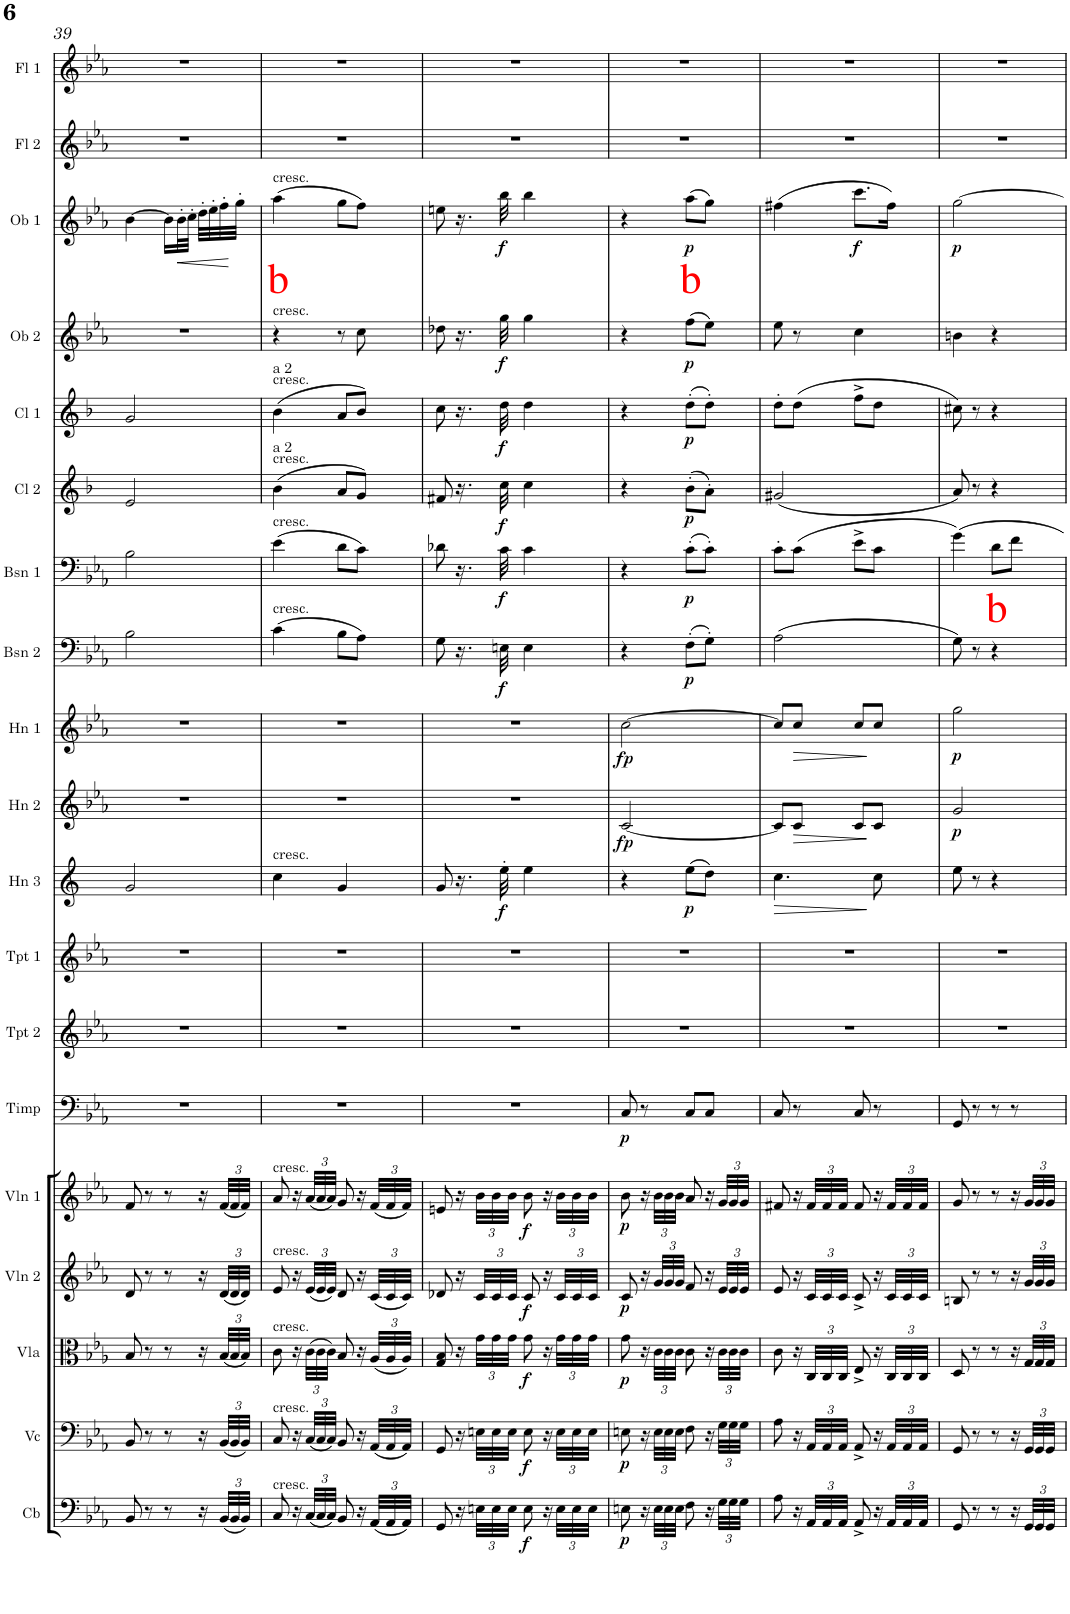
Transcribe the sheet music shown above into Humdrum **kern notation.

**kern	**dynam	**kern	**dynam	**kern	**dynam	**kern	**dynam	**kern	**dynam	**kern	**dynam	**kern	**kern	**kern	**dynam	**kern	**dynam	**kern	**dynam	**kern	**dynam	**kern	**text	**dynam	**kern	**dynam	**kern	**dynam	**kern	**dynam	**kern	**text	**dynam	**kern	**kern
*part19	*part19	*part18	*part18	*part17	*part17	*part16	*part16	*part15	*part15	*part14	*part14	*part13	*part12	*part11	*part11	*part10	*part10	*part9	*part9	*part8	*part8	*part7	*part7	*part7	*part6	*part6	*part5	*part5	*part4	*part4	*part3	*part3	*part3	*part2	*part1
*staff19	*staff19	*staff18	*staff18	*staff17	*staff17	*staff16	*staff16	*staff15	*staff15	*staff14	*staff14	*staff13	*staff12	*staff11	*staff11	*staff10	*staff10	*staff9	*staff9	*staff8	*staff8	*staff7	*staff7	*staff7	*staff6	*staff6	*staff5	*staff5	*staff4	*staff4	*staff3	*staff3	*staff3	*staff2	*staff1
*I"Contrabass	*	*I"Violoncello	*	*I"Viola	*	*I"Violin 2	*	*I"Violin 1	*	*I"Timpani	*	*I"C Trumpet 2	*I"C Trumpet 1	*I"Eb Horn 3	*	*I"C Horn 2	*	*I"C Horn 1	*	*I"Bassoon 2	*	*I"Bassoon 1	*	*	*I"Bb Clarinet 2	*	*I"Bb Clarinet 1	*	*I"Oboe 2	*	*I"Oboe 1	*	*	*I"Flute 2	*I"Flute 1
*I'Cb	*	*I'Vc	*	*I'Vla	*	*I'Vln 2	*	*I'Vln 1	*	*I'Timp	*	*I'Tpt 2	*I'Tpt 1	*I'Hn 3	*	*I'Hn 2	*	*I'Hn 1	*	*I'Bsn 2	*	*I'Bsn 1	*	*	*I'Cl 2	*	*I'Cl 1	*	*I'Ob 2	*	*I'Ob 1	*	*	*I'Fl 2	*I'Fl 1
!!LO:PB:g=z
*clefF4	*	*clefF4	*	*clefC3	*	*clefG2	*	*clefG2	*	*clefF4	*	*clefG2	*clefG2	*clefG2	*	*clefG2	*	*clefG2	*	*clefF4	*	*clefF4	*	*	*clefG2	*	*clefG2	*	*clefG2	*	*clefG2	*	*	*clefG2	*clefG2
*Trd7c12	*	*	*	*	*	*	*	*	*	*	*	*Trd1c2	*Trd1c2	*Trd5c9	*	*Trd7c12	*	*Trd7c12	*	*	*	*	*	*	*Trd1c2	*	*Trd1c2	*	*	*	*	*	*	*	*
*k[b-e-a-]	*	*k[b-e-a-]	*	*k[b-e-a-]	*	*k[b-e-a-]	*	*k[b-e-a-]	*	*k[b-e-a-]	*	*k[b-e-a-]	*k[b-e-a-]	*k[]	*	*k[b-e-a-]	*	*k[b-e-a-]	*	*k[b-e-a-]	*	*k[b-e-a-]	*	*	*k[b-]	*	*k[b-]	*	*k[b-e-a-]	*	*k[b-e-a-]	*	*	*k[b-e-a-]	*k[b-e-a-]
*M2/4	*	*M2/4	*	*M2/4	*	*M2/4	*	*M2/4	*	*M2/4	*	*M2/4	*M2/4	*M2/4	*	*M2/4	*	*M2/4	*	*M2/4	*	*M2/4	*	*	*M2/4	*	*M2/4	*	*M2/4	*	*M2/4	*	*	*M2/4	*M2/4
=39	=39	=39	=39	=39	=39	=39	=39	=39	=39	=39	=39	=39	=39	=39	=39	=39	=39	=39	=39	=39	=39	=39	=39	=39	=39	=39	=39	=39	=39	=39	=39	=39	=39	=39	=39
8BB-/	.	8BB-/	.	8B-/	.	8d/	.	8f/	.	2r	.	2r	2r	2g/	.	2r	.	2r	.	2B-\	.	2B-\	.	.	2e/	.	2g/	.	2r	.	[4b-\	.	.	2r	2r
8r	.	8r	.	8r	.	8r	.	8r	.	.	.	.	.	.	.	.	.	.	.	.	.	.	.	.	.	.	.	.	.	.	.	.	.	.	.
8r	.	8r	.	8r	.	8r	.	8r	.	.	.	.	.	.	.	.	.	.	.	.	.	.	.	.	.	.	.	.	.	.	16b-\LL]	.	.	.	.
!	!	!	!	!	!	!	!	!	!	!	!	!	!	!	!	!	!	!	!	!	!	!	!	!	!	!	!	!	!	!	!	!	!LO:HP:b	!	!
.	.	.	.	.	.	.	.	.	.	.	.	.	.	.	.	.	.	.	.	.	.	.	.	.	.	.	.	.	.	.	32b-'\L	.	<	.	.
.	.	.	.	.	.	.	.	.	.	.	.	.	.	.	.	.	.	.	.	.	.	.	.	.	.	.	.	.	.	.	32cc'\JJJ	.	.	.	.
16r	.	16r	.	16r	.	16r	.	16r	.	.	.	.	.	.	.	.	.	.	.	.	.	.	.	.	.	.	.	.	.	.	32dd'\LLL	.	.	.	.
.	.	.	.	.	.	.	.	.	.	.	.	.	.	.	.	.	.	.	.	.	.	.	.	.	.	.	.	.	.	.	32ee-'\	.	.	.	.
*Xbrackettup	*	*Xbrackettup	*	*Xbrackettup	*	*Xbrackettup	*	*Xbrackettup	*	*	*	*	*	*	*	*	*	*	*	*	*	*	*	*	*	*	*	*	*	*	*	*	*	*	*
(48BB-/LLL	.	(48BB-/LLL	.	(48B-/LLL	.	(48d/LLL	.	(48f/LLL	.	.	.	.	.	.	.	.	.	.	.	.	.	.	.	.	.	.	.	.	.	.	32ff'\	.	.	.	.
48BB-/	.	48BB-/	.	48B-/	.	48d/	.	48f/	.	.	.	.	.	.	.	.	.	.	.	.	.	.	.	.	.	.	.	.	.	.	.	.	.	.	.
.	.	.	.	.	.	.	.	.	.	.	.	.	.	.	.	.	.	.	.	.	.	.	.	.	.	.	.	.	.	.	32gg'\JJJ	.	[	.	.
48BB-/JJJ)	.	48BB-/JJJ)	.	48B-/JJJ)	.	48d/JJJ)	.	48f/JJJ)	.	.	.	.	.	.	.	.	.	.	.	.	.	.	.	.	.	.	.	.	.	.	.	.	.	.	.
=40	=40	=40	=40	=40	=40	=40	=40	=40	=40	=40	=40	=40	=40	=40	=40	=40	=40	=40	=40	=40	=40	=40	=40	=40	=40	=40	=40	=40	=40	=40	=40	=40	=40	=40	=40
!	!	!	!	!	!	!	!	!	!	!	!	!	!	!	!	!	!	!	!	!	!	!	!	!	!	!	!	!	!	!	!LO:TX:a:t=cresc.	!	!	!	!
!	!	!	!	!	!	!	!	!	!	!	!	!	!	!	!	!	!	!	!	!	!	!	!	!	!	!	!	!	!LO:TX:a:t=cresc.	!	!	!	!	!	!
!	!	!	!	!	!	!	!	!	!	!	!	!	!	!	!	!	!	!	!	!	!	!	!	!	!	!	!LO:TX:a:t=cresc.	!	!	!	!	!	!	!	!
!	!	!	!	!	!	!	!	!	!	!	!	!	!	!	!	!	!	!	!	!	!	!	!	!	!	!	!LO:TX:a:t=a 2	!	!	!	!	!	!	!	!
!	!	!	!	!	!	!	!	!	!	!	!	!	!	!	!	!	!	!	!	!	!	!	!	!	!LO:TX:a:t=cresc.	!	!	!	!	!	!	!	!	!	!
!	!	!	!	!	!	!	!	!	!	!	!	!	!	!	!	!	!	!	!	!	!	!	!	!	!LO:TX:a:t=a 2	!	!	!	!	!	!	!	!	!	!
!	!	!	!	!	!	!	!	!	!	!	!	!	!	!	!	!	!	!	!	!	!	!LO:TX:a:t=cresc.	!	!	!	!	!	!	!	!	!	!	!	!	!
!	!	!	!	!	!	!	!	!	!	!	!	!	!	!	!	!	!	!	!	!LO:TX:a:t=cresc.	!	!	!	!	!	!	!	!	!	!	!	!	!	!	!
!	!	!	!	!	!	!	!	!	!	!	!	!	!	!LO:TX:a:t=cresc.	!	!	!	!	!	!	!	!	!	!	!	!	!	!	!	!	!	!	!	!	!
!	!	!	!	!	!	!	!	!LO:TX:a:t=cresc.	!	!	!	!	!	!	!	!	!	!	!	!	!	!	!	!	!	!	!	!	!	!	!	!	!	!	!
!	!	!	!	!	!	!LO:TX:a:t=cresc.	!	!	!	!	!	!	!	!	!	!	!	!	!	!	!	!	!	!	!	!	!	!	!	!	!	!	!	!	!
!	!	!	!	!LO:TX:a:t=cresc.	!	!	!	!	!	!	!	!	!	!	!	!	!	!	!	!	!	!	!	!	!	!	!	!	!	!	!	!	!	!	!
!	!	!LO:TX:a:t=cresc.	!	!	!	!	!	!	!	!	!	!	!	!	!	!	!	!	!	!	!	!	!	!	!	!	!	!	!	!	!	!	!	!	!
!LO:TX:a:t=cresc.	!	!	!	!	!	!	!	!	!	!	!	!	!	!	!	!	!	!	!	!	!	!	!	!	!	!	!	!	!	!	!	!	!	!	!
!	!	!	!	!	!	!	!	!	!	!	!	!	!	!	!	!	!	!	!	!	!	!	!	!	!	!	!	!	!	!	!	!LO:LY:b:color=#FF0000	!	!	!
8C/	.	8C/	.	8c\	.	8e-/	.	8a-/	.	2r	.	2r	2r	4cc\	.	2r	.	2r	.	(4c\	.	(4e-\	.	.	(4b-\	.	(4b-\	.	4r	.	(4aa-\	b	.	2r	2r
16r	.	16r	.	16r	.	16r	.	16r	.	.	.	.	.	.	.	.	.	.	.	.	.	.	.	.	.	.	.	.	.	.	.	.	.	.	.
(48C/LLL	.	(48C/LLL	.	(48c\LLL	.	(48e-/LLL	.	(48a-/LLL	.	.	.	.	.	.	.	.	.	.	.	.	.	.	.	.	.	.	.	.	.	.	.	.	.	.	.
48C/	.	48C/	.	48c\	.	48e-/	.	48a-/	.	.	.	.	.	.	.	.	.	.	.	.	.	.	.	.	.	.	.	.	.	.	.	.	.	.	.
48C/JJJ)	.	48C/JJJ)	.	48c\JJJ)	.	48e-/JJJ)	.	48a-/JJJ)	.	.	.	.	.	.	.	.	.	.	.	.	.	.	.	.	.	.	.	.	.	.	.	.	.	.	.
8BB-/	.	8BB-/	.	8B-/	.	8d/	.	8g/	.	.	.	.	.	4g/	.	.	.	.	.	8B-\L	.	8d\L	.	.	8a/L	.	8a/L	.	8r	.	8gg\L	.	.	.	.
16r	.	16r	.	16r	.	16r	.	16r	.	.	.	.	.	.	.	.	.	.	.	8A-\J)	.	8c\J)	.	.	8g/J)	.	8b-/J)	.	8cc\	.	8ff\J)	.	.	.	.
(48AA-/LLL	.	(48AA-/LLL	.	(48A-/LLL	.	(48c/LLL	.	(48f/LLL	.	.	.	.	.	.	.	.	.	.	.	.	.	.	.	.	.	.	.	.	.	.	.	.	.	.	.
48AA-/	.	48AA-/	.	48A-/	.	48c/	.	48f/	.	.	.	.	.	.	.	.	.	.	.	.	.	.	.	.	.	.	.	.	.	.	.	.	.	.	.
48AA-/JJJ)	.	48AA-/JJJ)	.	48A-/JJJ)	.	48c/JJJ)	.	48f/JJJ)	.	.	.	.	.	.	.	.	.	.	.	.	.	.	.	.	.	.	.	.	.	.	.	.	.	.	.
=41	=41	=41	=41	=41	=41	=41	=41	=41	=41	=41	=41	=41	=41	=41	=41	=41	=41	=41	=41	=41	=41	=41	=41	=41	=41	=41	=41	=41	=41	=41	=41	=41	=41	=41	=41
8GG/	.	8GG/	.	8G/ 8B-/	.	8d-X/	.	8en/	.	2r	.	2r	2r	8g/	.	2r	.	2r	.	8G\	.	8d-X\	.	.	8f#X/	.	8cc\	.	8dd-X\	.	8een\	.	.	2r	2r
16r	.	16r	.	16r	.	16r	.	16r	.	.	.	.	.	16.r	.	.	.	.	.	16.r	.	16.r	.	.	16.r	.	16.r	.	16.r	.	16.r	.	.	.	.
48En\LLL	.	48En\LLL	.	48g\LLL	.	48c/LLL	.	48b-\LLL	.	.	.	.	.	.	.	.	.	.	.	.	.	.	.	.	.	.	.	.	.	.	.	.	.	.	.
48E\	.	48E\	.	48g\	.	48c/	.	48b-\	.	.	.	.	.	.	.	.	.	.	.	.	.	.	.	.	.	.	.	.	.	.	.	.	.	.	.
!	!	!	!	!	!	!	!	!	!	!	!	!	!	!	!LO:DY:b	!	!	!	!	!	!LO:DY:b	!	!	!LO:DY:b	!	!LO:DY:b	!	!LO:DY:b	!	!LO:DY:b	!	!	!LO:DY:b	!	!
.	.	.	.	.	.	.	.	.	.	.	.	.	.	32ee'\	f	.	.	.	.	32En\	f	32c\	.	f	32cc\	f	32dd\	f	32gg\	f	32bb-\	.	f	.	.
48E\JJJ	.	48E\JJJ	.	48g\JJJ	.	48c/JJJ	.	48b-\JJJ	.	.	.	.	.	.	.	.	.	.	.	.	.	.	.	.	.	.	.	.	.	.	.	.	.	.	.
!	!LO:DY:b	!	!LO:DY:b	!	!LO:DY:b	!	!LO:DY:b	!	!LO:DY:b	!	!	!	!	!	!	!	!	!	!	!	!	!	!	!	!	!	!	!	!	!	!	!	!	!	!
8E\	f	8E\	f	8g\	f	8c/	f	8b-\	f	.	.	.	.	4ee\	.	.	.	.	.	4E\	.	4c\	.	.	4cc\	.	4dd\	.	4gg\	.	4bb-\	.	.	.	.
16r	.	16r	.	16r	.	16r	.	16r	.	.	.	.	.	.	.	.	.	.	.	.	.	.	.	.	.	.	.	.	.	.	.	.	.	.	.
48E\LLL	.	48E\LLL	.	48g\LLL	.	48c/LLL	.	48b-\LLL	.	.	.	.	.	.	.	.	.	.	.	.	.	.	.	.	.	.	.	.	.	.	.	.	.	.	.
48E\	.	48E\	.	48g\	.	48c/	.	48b-\	.	.	.	.	.	.	.	.	.	.	.	.	.	.	.	.	.	.	.	.	.	.	.	.	.	.	.
48E\JJJ	.	48E\JJJ	.	48g\JJJ	.	48c/JJJ	.	48b-\JJJ	.	.	.	.	.	.	.	.	.	.	.	.	.	.	.	.	.	.	.	.	.	.	.	.	.	.	.
=42	=42	=42	=42	=42	=42	=42	=42	=42	=42	=42	=42	=42	=42	=42	=42	=42	=42	=42	=42	=42	=42	=42	=42	=42	=42	=42	=42	=42	=42	=42	=42	=42	=42	=42	=42
!	!LO:DY:b	!	!LO:DY:b	!	!LO:DY:b	!	!LO:DY:b	!	!LO:DY:b	!	!LO:DY:b	!	!	!	!	!	!LO:DY:b	!	!LO:DY:b	!	!	!	!	!	!	!	!	!	!	!	!	!	!	!	!
8En\	p	8En\	p	8g\	p	8c/	p	8b-\	p	8C/	p	2r	2r	4r	.	[2c/	fp	[2cc\	fp	4r	.	4r	.	.	4r	.	4r	.	4r	.	4r	.	.	2r	2r
16r	.	16r	.	16r	.	16r	.	16r	.	8r	.	.	.	.	.	.	.	.	.	.	.	.	.	.	.	.	.	.	.	.	.	.	.	.	.
48E\LLL	.	48E\LLL	.	48c\LLL	.	48g/LLL	.	48b-\LLL	.	.	.	.	.	.	.	.	.	.	.	.	.	.	.	.	.	.	.	.	.	.	.	.	.	.	.
48E\	.	48E\	.	48c\	.	48g/	.	48b-\	.	.	.	.	.	.	.	.	.	.	.	.	.	.	.	.	.	.	.	.	.	.	.	.	.	.	.
48E\JJJ	.	48E\JJJ	.	48c\JJJ	.	48g/JJJ	.	48b-\JJJ	.	.	.	.	.	.	.	.	.	.	.	.	.	.	.	.	.	.	.	.	.	.	.	.	.	.	.
!	!	!	!	!	!	!	!	!	!	!	!	!	!	!	!LO:DY:b	!	!	!	!	!	!LO:DY:b	!	!	!LO:DY:b	!	!LO:DY:b	!	!LO:DY:b	!	!LO:DY:b	!	!LO:LY:b:color=#FF0000	!LO:DY:b	!	!
8F\	.	8F\	.	8c\	.	8f/	.	8a-/	.	8C/L	.	.	.	(8ee\L	p	.	.	.	.	(8F'\L	p	(8c'\L	.	p	(8b-'\L	p	(8dd'\L	p	(8ff\L	p	(8aa-\L	b	p	.	.
16r	.	16r	.	16r	.	16r	.	16r	.	8C/J	.	.	.	8dd\J)	.	.	.	.	.	8G'\J)	.	8c'\J)	.	.	8a'\J)	.	8dd'\J)	.	8ee-\J)	.	8gg\J)	.	.	.	.
48G\LLL	.	48G\LLL	.	48c\LLL	.	48e-/LLL	.	48g/LLL	.	.	.	.	.	.	.	.	.	.	.	.	.	.	.	.	.	.	.	.	.	.	.	.	.	.	.
48G\	.	48G\	.	48c\	.	48e-/	.	48g/	.	.	.	.	.	.	.	.	.	.	.	.	.	.	.	.	.	.	.	.	.	.	.	.	.	.	.
48G\JJJ	.	48G\JJJ	.	48c\JJJ	.	48e-/JJJ	.	48g/JJJ	.	.	.	.	.	.	.	.	.	.	.	.	.	.	.	.	.	.	.	.	.	.	.	.	.	.	.
=43	=43	=43	=43	=43	=43	=43	=43	=43	=43	=43	=43	=43	=43	=43	=43	=43	=43	=43	=43	=43	=43	=43	=43	=43	=43	=43	=43	=43	=43	=43	=43	=43	=43	=43	=43
!	!	!	!	!	!	!	!	!	!	!	!	!	!	!	!LO:HP:b	!	!	!	!	!	!	!	!	!	!	!	!	!	!	!	!	!	!	!	!
8A-\	.	8A-\	.	8c\	.	8e-/	.	8f#X/	.	8C/	.	2r	2r	4.cc\	>	8c/L]	.	8cc/L]	.	(2A-\	.	8c'\L	.	.	(2g#X/	.	8dd'\L	.	8ee-\	.	(4ff#X\	.	.	2r	2r
!	!	!	!	!	!	!	!	!	!	!	!	!	!	!	!	!	!LO:HP:b	!	!LO:HP:b	!	!	!	!	!	!	!	!	!	!	!	!	!	!	!	!
16r	.	16r	.	16r	.	16r	.	16r	.	8r	.	.	.	.	.	8c/J	>	8cc/J	>	.	.	(8c\J	.	.	.	.	(8dd\J	.	8r	.	.	.	.	.	.
48AA-/LLL	.	48AA-/LLL	.	48C/LLL	.	48c/LLL	.	48f#/LLL	.	.	.	.	.	.	.	.	.	.	.	.	.	.	.	.	.	.	.	.	.	.	.	.	.	.	.
48AA-/	.	48AA-/	.	48C/	.	48c/	.	48f#/	.	.	.	.	.	.	.	.	.	.	.	.	.	.	.	.	.	.	.	.	.	.	.	.	.	.	.
48AA-/JJJ	.	48AA-/JJJ	.	48C/JJJ	.	48c/JJJ	.	48f#/JJJ	.	.	.	.	.	.	.	.	.	.	.	.	.	.	.	.	.	.	.	.	.	.	.	.	.	.	.
!	!	!	!	!	!	!	!	!	!	!	!	!	!	!	!	!	!	!	!	!	!	!	!	!	!	!	!	!	!	!	!	!	!LO:DY:b	!	!
8AA-^/	.	8AA-^/	.	8E-^/	.	8c^/	.	8f#/	.	8C/	.	.	.	.	.	8c/L	.	8cc/L	.	.	.	8e-^\L	.	.	.	.	8ff^\L	.	4cc\	.	8.ccc\L	.	f	.	.
16r	.	16r	.	16r	.	16r	.	16r	.	8r	.	.	.	8cc\	]	8c/J	]	8cc/J	]	.	.	8c\J	.	.	.	.	8dd\J	.	.	.	.	.	.	.	.
48AA-/LLL	.	48AA-/LLL	.	48C/LLL	.	48c/LLL	.	48f#/LLL	.	.	.	.	.	.	.	.	.	.	.	.	.	.	.	.	.	.	.	.	.	.	16ff#\Jk)	.	.	.	.
48AA-/	.	48AA-/	.	48C/	.	48c/	.	48f#/	.	.	.	.	.	.	.	.	.	.	.	.	.	.	.	.	.	.	.	.	.	.	.	.	.	.	.
48AA-/JJJ	.	48AA-/JJJ	.	48C/JJJ	.	48c/JJJ	.	48f#/JJJ	.	.	.	.	.	.	.	.	.	.	.	.	.	.	.	.	.	.	.	.	.	.	.	.	.	.	.
=44	=44	=44	=44	=44	=44	=44	=44	=44	=44	=44	=44	=44	=44	=44	=44	=44	=44	=44	=44	=44	=44	=44	=44	=44	=44	=44	=44	=44	=44	=44	=44	=44	=44	=44	=44
!	!	!	!	!	!	!	!	!	!	!	!	!	!	!	!	!	!LO:DY:b	!	!LO:DY:b	!	!	!	!	!	!	!	!	!	!	!	!	!	!LO:DY:b	!	!
8GG/	.	8GG/	.	8D/	.	8Bn/	.	8g/	.	8GG/	.	2r	2r	8ee\	.	2g/	p	2gg\	p	8G\)	.	4g\)	.	.	8a/)	.	8cc#X\)	.	4bn\	.	[2gg\	.	p	2r	2r
8r	.	8r	.	8r	.	8r	.	8r	.	8r	.	.	.	8r	.	.	.	.	.	8r	.	.	.	.	8r	.	8r	.	.	.	.	.	.	.	.
!	!	!	!	!	!	!	!	!	!	!	!	!	!	!	!	!	!	!	!	!	!	!	!LO:LY:b:color=#FF0000	!	!	!	!	!	!	!	!	!	!	!	!
8r	.	8r	.	8r	.	8r	.	8r	.	8r	.	.	.	4r	.	.	.	.	.	4r	.	8d\L	b	.	4r	.	4r	.	4r	.	.	.	.	.	.
16r	.	16r	.	16r	.	16r	.	16r	.	8r	.	.	.	.	.	.	.	.	.	.	.	8f\J	.	.	.	.	.	.	.	.	.	.	.	.	.
48GG/LLL	.	48GG/LLL	.	48G/LLL	.	48g/LLL	.	48g/LLL	.	.	.	.	.	.	.	.	.	.	.	.	.	.	.	.	.	.	.	.	.	.	.	.	.	.	.
48GG/	.	48GG/	.	48G/	.	48g/	.	48g/	.	.	.	.	.	.	.	.	.	.	.	.	.	.	.	.	.	.	.	.	.	.	.	.	.	.	.
48GG/JJJ	.	48GG/JJJ	.	48G/JJJ	.	48g/JJJ	.	48g/JJJ	.	.	.	.	.	.	.	.	.	.	.	.	.	.	.	.	.	.	.	.	.	.	.	.	.	.	.
=	=	=	=	=	=	=	=	=	=	=	=	=	=	=	=	=	=	=	=	=	=	=	=	=	=	=	=	=	=	=	=	=	=	=	=
*-	*-	*-	*-	*-	*-	*-	*-	*-	*-	*-	*-	*-	*-	*-	*-	*-	*-	*-	*-	*-	*-	*-	*-	*-	*-	*-	*-	*-	*-	*-	*-	*-	*-	*-	*-
